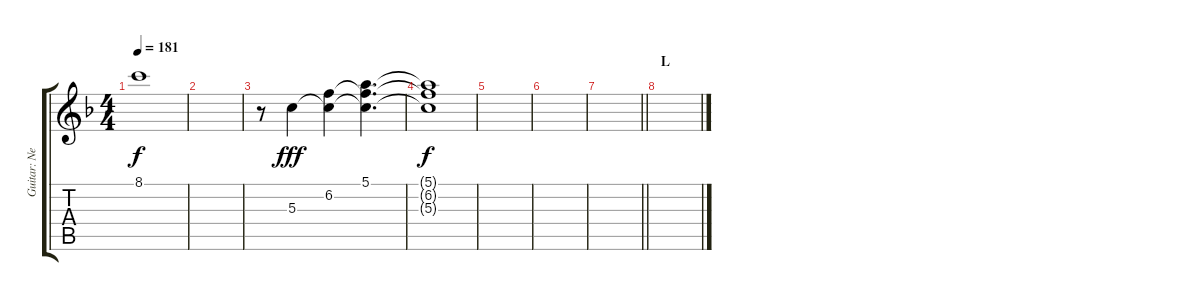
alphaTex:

\track ("Guitar: Neil" "Guitar: Ne") {instrument overdrivenguitar}
\staff {score tabs}
\tuning (E4 B3 G3 D3 A2 E2) {hide}
\ts (4 4)
\tempo 181
\clef g2
\ks f
8.1{t}.1{dy f} |
|
r.8 5.3.4{dy fff} (6.2 5.3{t}).4 (5.1 6.2{t} 5.3{t}).4{d} |
(5.1{t} 6.2{t} 5.3{t}).1{dy f} |
|
|
\barLineRight lightlight
|
\section ("" "L")
